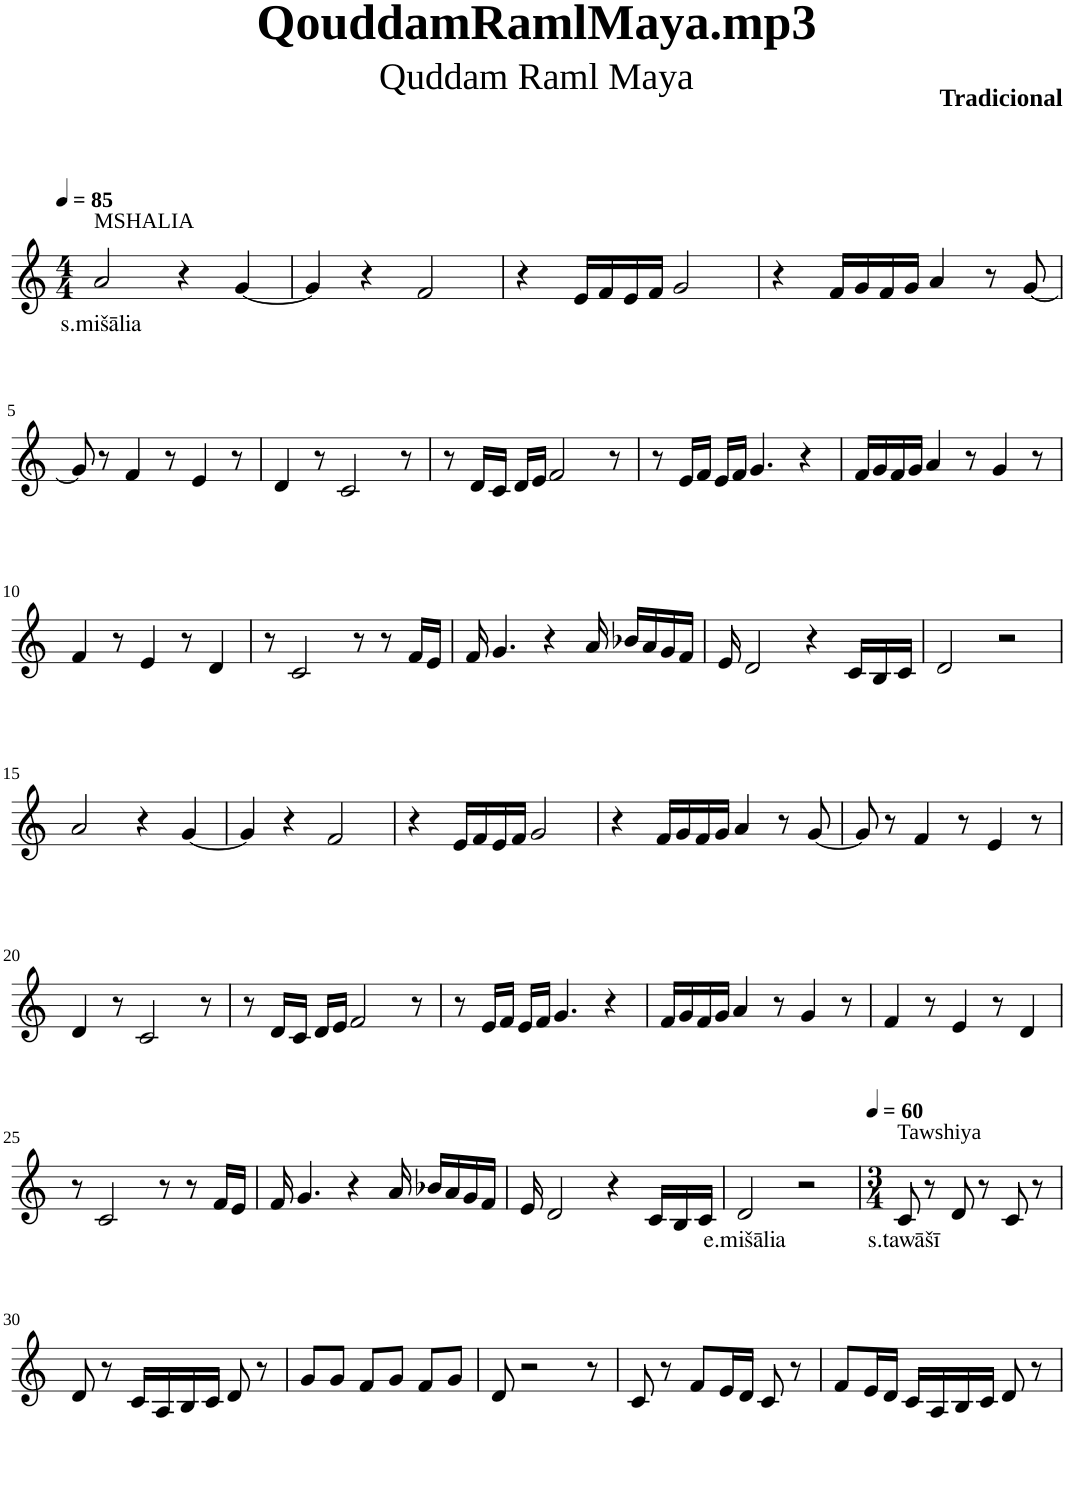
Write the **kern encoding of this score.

**kern	**text
*part1	*part1
*staff1	*staff1
*I"Violin	*
*clefG2	*
*k[]	*
*M4/4	*
*MM85	*
=1	=1
!LO:TX:a:t=MSHALIA	!
!	!LO:LY:b
2a/	s.mišālia
4r	.
[4g/	.
=2	=2
4g/]	.
4r	.
2f/	.
=3	=3
4r	.
16e/LL	.
16f/	.
16e/	.
16f/JJ	.
2g/	.
=4	=4
4r	.
16f/LL	.
16g/	.
16f/	.
16g/JJ	.
4a/	.
8r	.
[8g/	.
!!LO:LB:g=z
=5	=5
8g/]	.
8r	.
4f/	.
8r	.
4e/	.
8r	.
=6	=6
4d/	.
8r	.
2c/	.
8r	.
=7	=7
8r	.
16d/LL	.
16c/JJ	.
16d/LL	.
16e/JJ	.
2f/	.
8r	.
=8	=8
8r	.
16e/LL	.
16f/JJ	.
16e/LL	.
16f/JJ	.
4.g/	.
4r	.
=9	=9
16f/LL	.
16g/	.
16f/	.
16g/JJ	.
4a/	.
8r	.
4g/	.
8r	.
!!LO:LB:g=z
=10	=10
4f/	.
8r	.
4e/	.
8r	.
4d/	.
=11	=11
8r	.
2c/	.
8r	.
8r	.
16f/LL	.
16e/JJ	.
=12	=12
16f/	.
4.g/	.
4r	.
16a/	.
16b-X/LL	.
16a/	.
16g/	.
16f/JJ	.
=13	=13
16e/	.
2d/	.
4r	.
16c/LL	.
16B/	.
16c/JJ	.
=14	=14
2d/	.
2r	.
!!LO:LB:g=z
=15	=15
2a/	.
4r	.
[4g/	.
=16	=16
4g/]	.
4r	.
2f/	.
=17	=17
4r	.
16e/LL	.
16f/	.
16e/	.
16f/JJ	.
2g/	.
=18	=18
4r	.
16f/LL	.
16g/	.
16f/	.
16g/JJ	.
4a/	.
8r	.
[8g/	.
=19	=19
8g/]	.
8r	.
4f/	.
8r	.
4e/	.
8r	.
!!LO:LB:g=z
=20	=20
4d/	.
8r	.
2c/	.
8r	.
=21	=21
8r	.
16d/LL	.
16c/JJ	.
16d/LL	.
16e/JJ	.
2f/	.
8r	.
=22	=22
8r	.
16e/LL	.
16f/JJ	.
16e/LL	.
16f/JJ	.
4.g/	.
4r	.
=23	=23
16f/LL	.
16g/	.
16f/	.
16g/JJ	.
4a/	.
8r	.
4g/	.
8r	.
=24	=24
4f/	.
8r	.
4e/	.
8r	.
4d/	.
!!LO:LB:g=z
=25	=25
8r	.
2c/	.
8r	.
8r	.
16f/LL	.
16e/JJ	.
=26	=26
16f/	.
4.g/	.
4r	.
16a/	.
16b-X/LL	.
16a/	.
16g/	.
16f/JJ	.
=27	=27
16e/	.
2d/	.
4r	.
16c/LL	.
16B/	.
16c/JJ	.
=28	=28
!	!LO:LY:b
2d/	e.mišālia
2r	.
=29	=29
*M3/4	*
*MM60	*
!LO:TX:a:t=Tawshiya	!
!	!LO:LY:b
8c/	s.tawāšī
8r	.
8d/	.
8r	.
8c/	.
8r	.
!!LO:LB:g=z
=30	=30
8d/	.
8r	.
16c/LL	.
16A/	.
16B/	.
16c/JJ	.
8d/	.
8r	.
=31	=31
8g/L	.
8g/J	.
8f/L	.
8g/J	.
8f/L	.
8g/J	.
=32	=32
8d/	.
2r	.
8r	.
=33	=33
8c/	.
8r	.
8f/L	.
16e/L	.
16d/JJ	.
8c/	.
8r	.
=34	=34
8f/L	.
16e/L	.
16d/JJ	.
16c/LL	.
16A/	.
16B/	.
16c/JJ	.
8d/	.
8r	.
=	=
*-	*-
